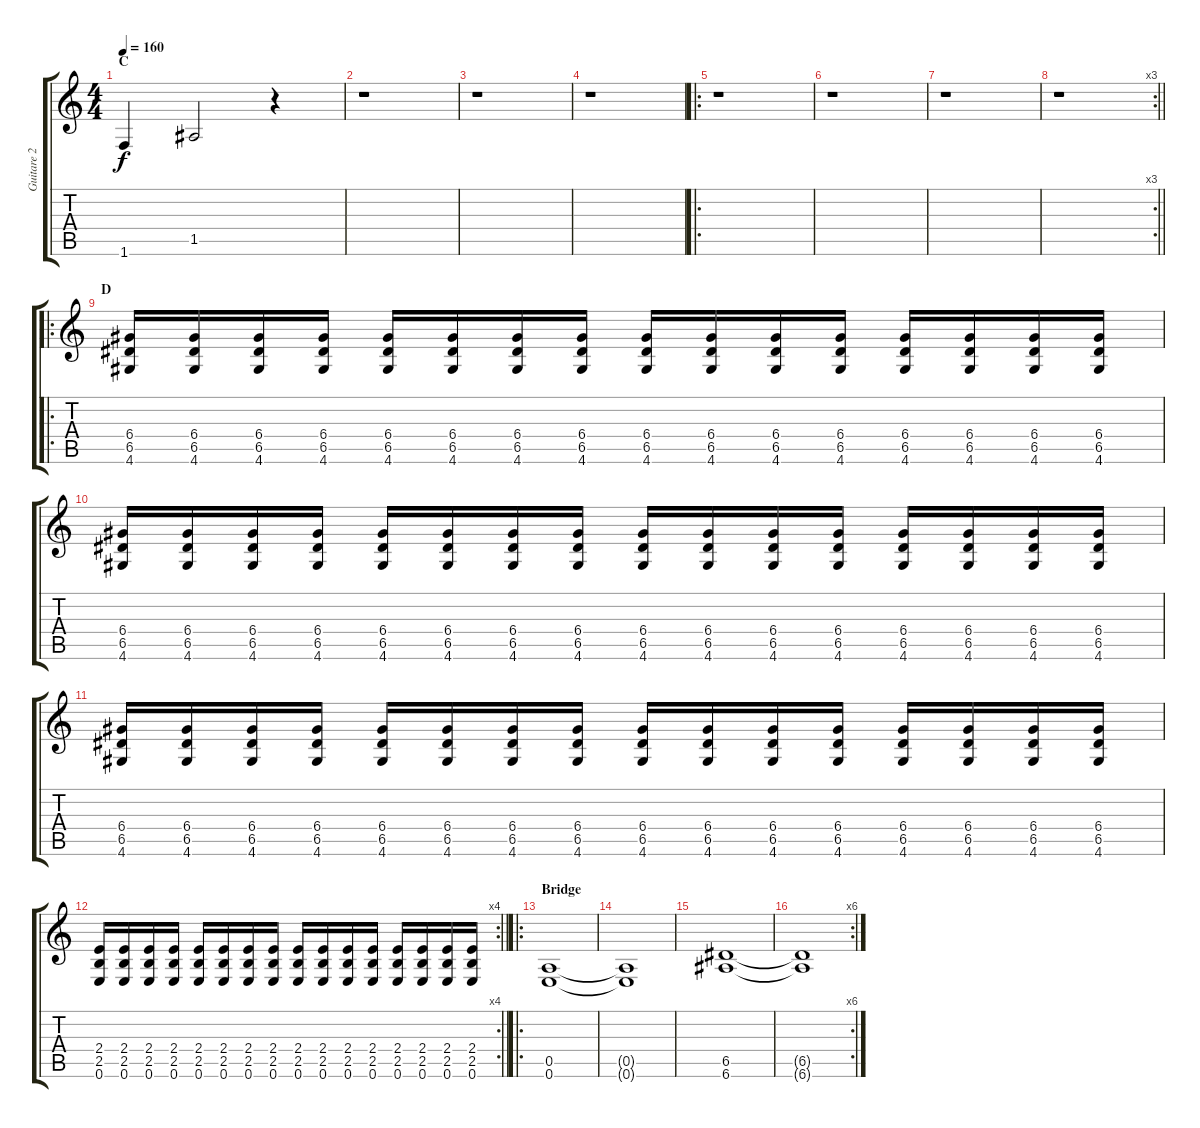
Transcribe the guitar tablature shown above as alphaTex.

\track ("Guitare 2" "Guitare 2") {instrument distortionguitar}
\staff {score tabs}
\tuning (E4 B3 G3 D3 A2 E2) {hide}
\ts (4 4)
\section ("" "C")
\tempo 160
\clef g2
\ks c
1.6.4{dy f} 1.5.2 r.4 |
r.1 |
r.1 |
r.1 |
\ro
r.1 |
r.1 |
r.1 |
\rc 3
\barLineRight lightlight
r.1 |
\ro
\section ("" "D")
(6.4 6.5 4.6).16 (6.4 6.5 4.6).16 (6.4 6.5 4.6).16 (6.4 6.5 4.6).16 (6.4 6.5 4.6).16 (6.4 6.5 4.6).16 (6.4 6.5 4.6).16 (6.4 6.5 4.6).16 (6.4 6.5 4.6).16 (6.4 6.5 4.6).16 (6.4 6.5 4.6).16 (6.4 6.5 4.6).16 (6.4 6.5 4.6).16 (6.4 6.5 4.6).16 (6.4 6.5 4.6).16 (6.4 6.5 4.6).16 |
(6.4 6.5 4.6).16 (6.4 6.5 4.6).16 (6.4 6.5 4.6).16 (6.4 6.5 4.6).16 (6.4 6.5 4.6).16 (6.4 6.5 4.6).16 (6.4 6.5 4.6).16 (6.4 6.5 4.6).16 (6.4 6.5 4.6).16 (6.4 6.5 4.6).16 (6.4 6.5 4.6).16 (6.4 6.5 4.6).16 (6.4 6.5 4.6).16 (6.4 6.5 4.6).16 (6.4 6.5 4.6).16 (6.4 6.5 4.6).16 |
(6.4 6.5 4.6).16 (6.4 6.5 4.6).16 (6.4 6.5 4.6).16 (6.4 6.5 4.6).16 (6.4 6.5 4.6).16 (6.4 6.5 4.6).16 (6.4 6.5 4.6).16 (6.4 6.5 4.6).16 (6.4 6.5 4.6).16 (6.4 6.5 4.6).16 (6.4 6.5 4.6).16 (6.4 6.5 4.6).16 (6.4 6.5 4.6).16 (6.4 6.5 4.6).16 (6.4 6.5 4.6).16 (6.4 6.5 4.6).16 |
\rc 4
\barLineRight lightlight
(2.4 2.5 0.6).16 (2.4 2.5 0.6).16 (2.4 2.5 0.6).16 (2.4 2.5 0.6).16 (2.4 2.5 0.6).16 (2.4 2.5 0.6).16 (2.4 2.5 0.6).16 (2.4 2.5 0.6).16 (2.4 2.5 0.6).16 (2.4 2.5 0.6).16 (2.4 2.5 0.6).16 (2.4 2.5 0.6).16 (2.4 2.5 0.6).16 (2.4 2.5 0.6).16 (2.4 2.5 0.6).16 (2.4 2.5 0.6).16 |
\ro
\section ("" "Bridge")
(0.5 0.6).1 |
(0.5{t} 0.6{t}).1 |
(6.5 6.6).1 |
\rc 6
(6.5{t} 6.6{t}).1
